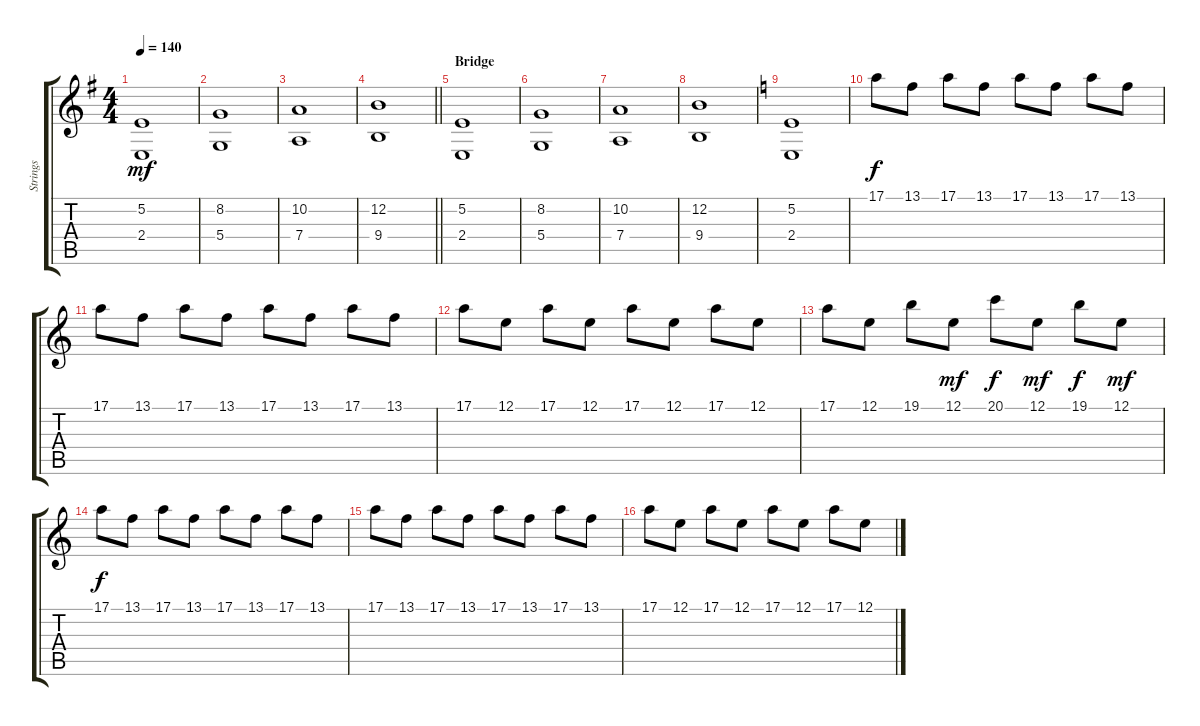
\track ("Strings" "Strings") {instrument stringensemble1}
\staff {score tabs}
\tuning (E4 B3 G3 D3 A2 E2) {hide}
\ts (4 4)
\tempo 140
\clef g2
\ks g
(5.2 2.4).1{dy mf} |
(8.2 5.4).1 |
(10.2 7.4).1 |
\barLineRight lightlight
(12.2 9.4).1 |
\section ("" "Bridge")
(5.2 2.4).1 |
(8.2 5.4).1 |
(10.2 7.4).1 |
(12.2 9.4).1 |
\ks c
(5.2 2.4).1 |
17.1.8{dy f} 13.1.8 17.1.8 13.1.8 17.1.8 13.1.8 17.1.8 13.1.8 |
17.1.8 13.1.8 17.1.8 13.1.8 17.1.8 13.1.8 17.1.8 13.1.8 |
17.1.8 12.1.8 17.1.8 12.1.8 17.1.8 12.1.8 17.1.8 12.1.8 |
17.1.8 12.1.8 19.1.8 12.1.8{dy mf} 20.1.8{dy f} 12.1.8{dy mf} 19.1.8{dy f} 12.1.8{dy mf} |
17.1.8{dy f} 13.1.8 17.1.8 13.1.8 17.1.8 13.1.8 17.1.8 13.1.8 |
17.1.8 13.1.8 17.1.8 13.1.8 17.1.8 13.1.8 17.1.8 13.1.8 |
17.1.8 12.1.8 17.1.8 12.1.8 17.1.8 12.1.8 17.1.8 12.1.8
